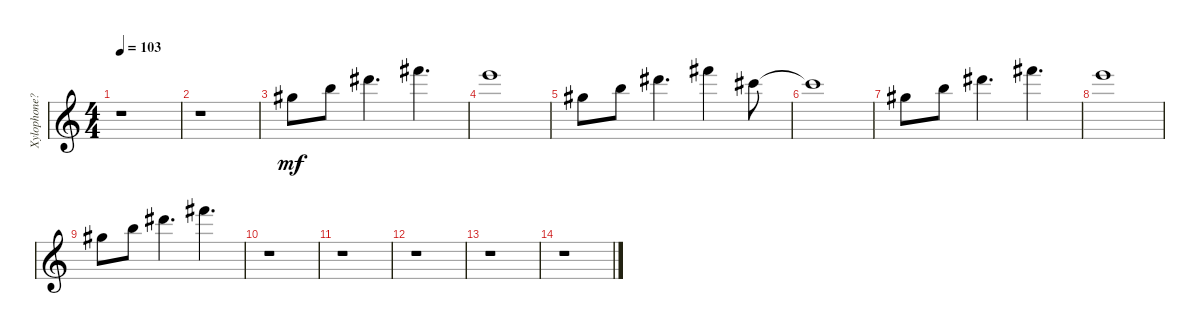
\track ("Xylophone? (Jeff Kummer)" "Xylophone?") {instrument celesta}
\staff {score}
\tuning (E4 B3 G3 D3 A2 E2 B1) {hide}
\ts (4 4)
\tempo 103
\clef g2
\ks c
r.1{dy mf} |
r.1 |
16.1.8 19.1.8 23.1.4{d} 26.1.4{d} |
24.1.1 |
16.1.8 19.1.8 23.1.4{d} 26.1.4 21.1.8 |
21.1{t}.1 |
16.1.8 19.1.8 23.1.4{d} 26.1.4{d} |
24.1.1 |
16.1.8 19.1.8 23.1.4{d} 26.1.4{d} |
r.1 |
r.1 |
r.1 |
r.1 |
r.1
